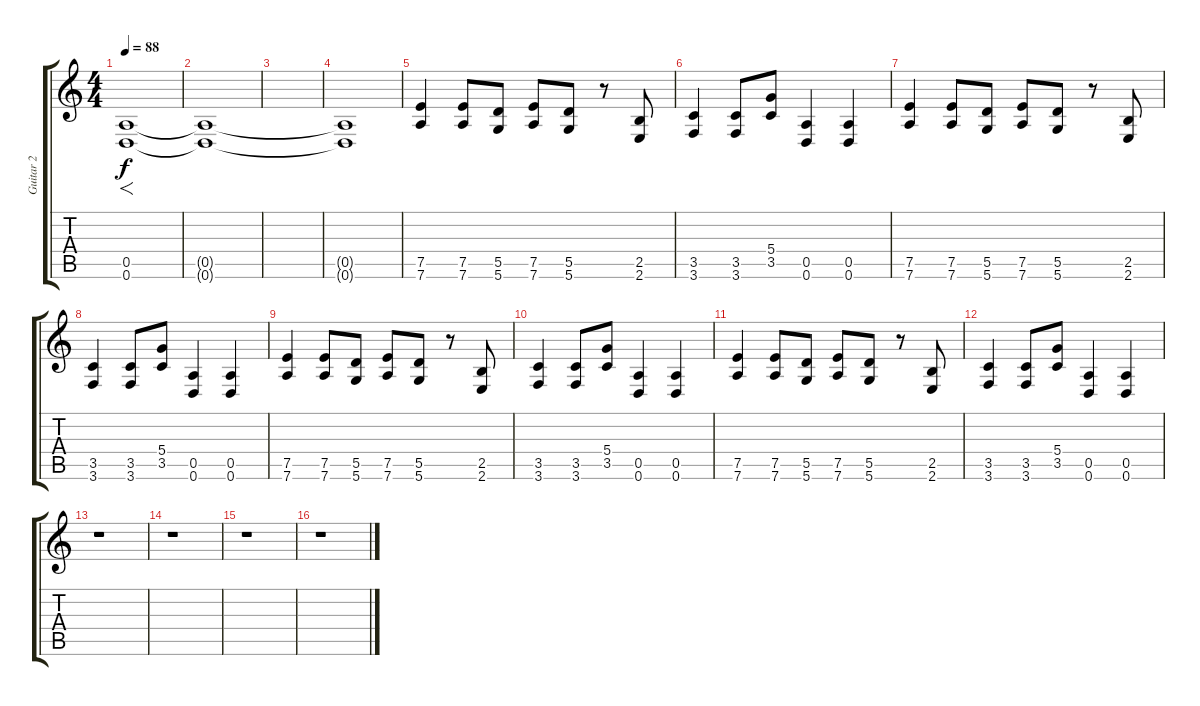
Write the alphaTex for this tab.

\track ("Guitar 2" "Guitar 2") {instrument overdrivenguitar}
\staff {score tabs}
\tuning (E4 B3 G3 D3 A2 D2) {hide}
\ts (4 4)
\tempo 88
\clef g2
\ks c
(0.5 0.6).1{f dy f} |
(0.5{t} 0.6{t}).1 |
|
(0.5{t} 0.6{t}).1 |
(7.5 7.6).4 (7.5 7.6).8 (5.5 5.6).8 (7.5 7.6).8 (5.5 5.6).8 r.8 (2.5 2.6).8 |
(3.5 3.6).4 (3.5 3.6).8 (5.4 3.5).8 (0.5 0.6).4 (0.5 0.6).4 |
(7.5 7.6).4 (7.5 7.6).8 (5.5 5.6).8 (7.5 7.6).8 (5.5 5.6).8 r.8 (2.5 2.6).8 |
(3.5 3.6).4 (3.5 3.6).8 (5.4 3.5).8 (0.5 0.6).4 (0.5 0.6).4 |
(7.5 7.6).4 (7.5 7.6).8 (5.5 5.6).8 (7.5 7.6).8 (5.5 5.6).8 r.8 (2.5 2.6).8 |
(3.5 3.6).4 (3.5 3.6).8 (5.4 3.5).8 (0.5 0.6).4 (0.5 0.6).4 |
(7.5 7.6).4 (7.5 7.6).8 (5.5 5.6).8 (7.5 7.6).8 (5.5 5.6).8 r.8 (2.5 2.6).8 |
(3.5 3.6).4 (3.5 3.6).8 (5.4 3.5).8 (0.5 0.6).4 (0.5 0.6).4 |
r.1 |
r.1 |
r.1 |
r.1
